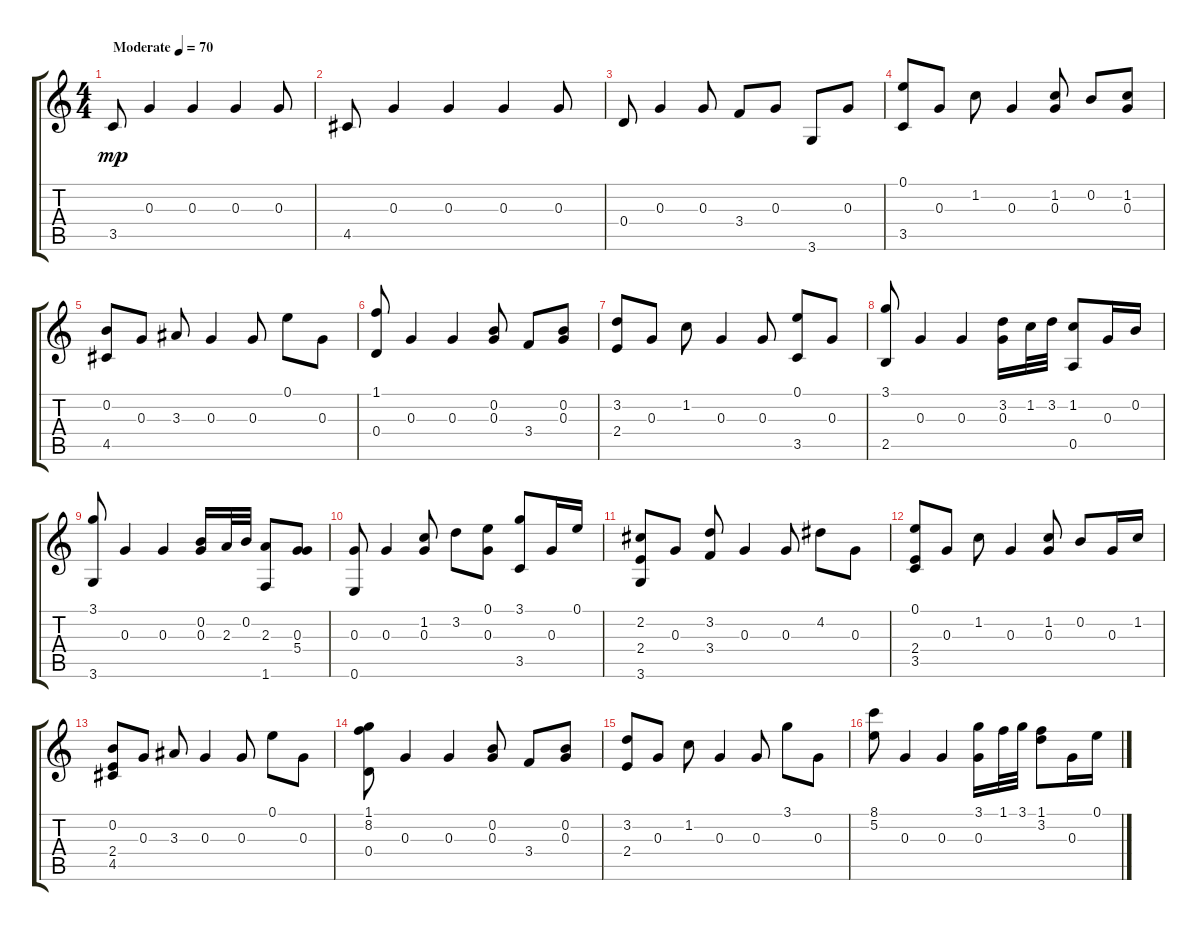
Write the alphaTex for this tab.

\track "" {instrument acousticguitarnylon}
\staff {score tabs}
\tuning (E4 B3 G3 D3 A2 E2) {hide}
\ts (4 4)
\tempo (70 "Moderate")
\clef g2
\ks c
3.5.8{dy mp instrument acousticguitarnylon} 0.3.4 0.3.4 0.3.4 0.3.8 |
4.5.8 0.3.4 0.3.4 0.3.4 0.3.8 |
0.4.8 0.3.4 0.3.8 3.4.8 0.3.8 3.6.8 0.3.8 |
(0.1 3.5).8 0.3.8 1.2.8 0.3.4 (1.2 0.3).8 0.2.8 (1.2 0.3).8 |
(0.2 4.5).8 0.3.8 3.3.8 0.3.4 0.3.8 0.1.8 0.3.8 |
(1.1 0.4).8 0.3.4 0.3.4 (0.2 0.3).8 3.4.8 (0.2 0.3).8 |
(3.2 2.4).8 0.3.8 1.2.8 0.3.4 0.3.8 (0.1 3.5).8 0.3.8 |
(3.1 2.5).8 0.3.4 0.3.4 (3.2 0.3).16 1.2.32 3.2.32 (1.2 0.5).8 0.3.16 0.2.16 |
(3.1 3.6).8 0.3.4 0.3.4 (0.2 0.3).16 2.3.32 0.2.32 (2.3 1.6).8 (0.3 5.4).8 |
(0.3 0.6).8 0.3.4 (1.2 0.3).8 3.2.8 (0.1 0.3).8 (3.1 3.5).8 0.3.16 0.1.16 |
(2.2 2.4 3.6).8 0.3.8 (3.2 3.4).8 0.3.4 0.3.8 4.2.8 0.3.8 |
(0.1 2.4 3.5).8 0.3.8 1.2.8 0.3.4 (1.2 0.3).8 0.2.8 0.3.16 1.2.16 |
(0.2 2.4 4.5).8 0.3.8 3.3.8 0.3.4 0.3.8 0.1.8 0.3.8 |
(1.1 8.2 0.4).8 0.3.4 0.3.4 (0.2 0.3).8 3.4.8 (0.2 0.3).8 |
(3.2 2.4).8 0.3.8 1.2.8 0.3.4 0.3.8 3.1.8 0.3.8 |
(8.1 5.2).8 0.3.4 0.3.4 (3.1 0.3).16 1.1.32 3.1.32 (1.1 3.2).8 0.3.16 0.1.16
